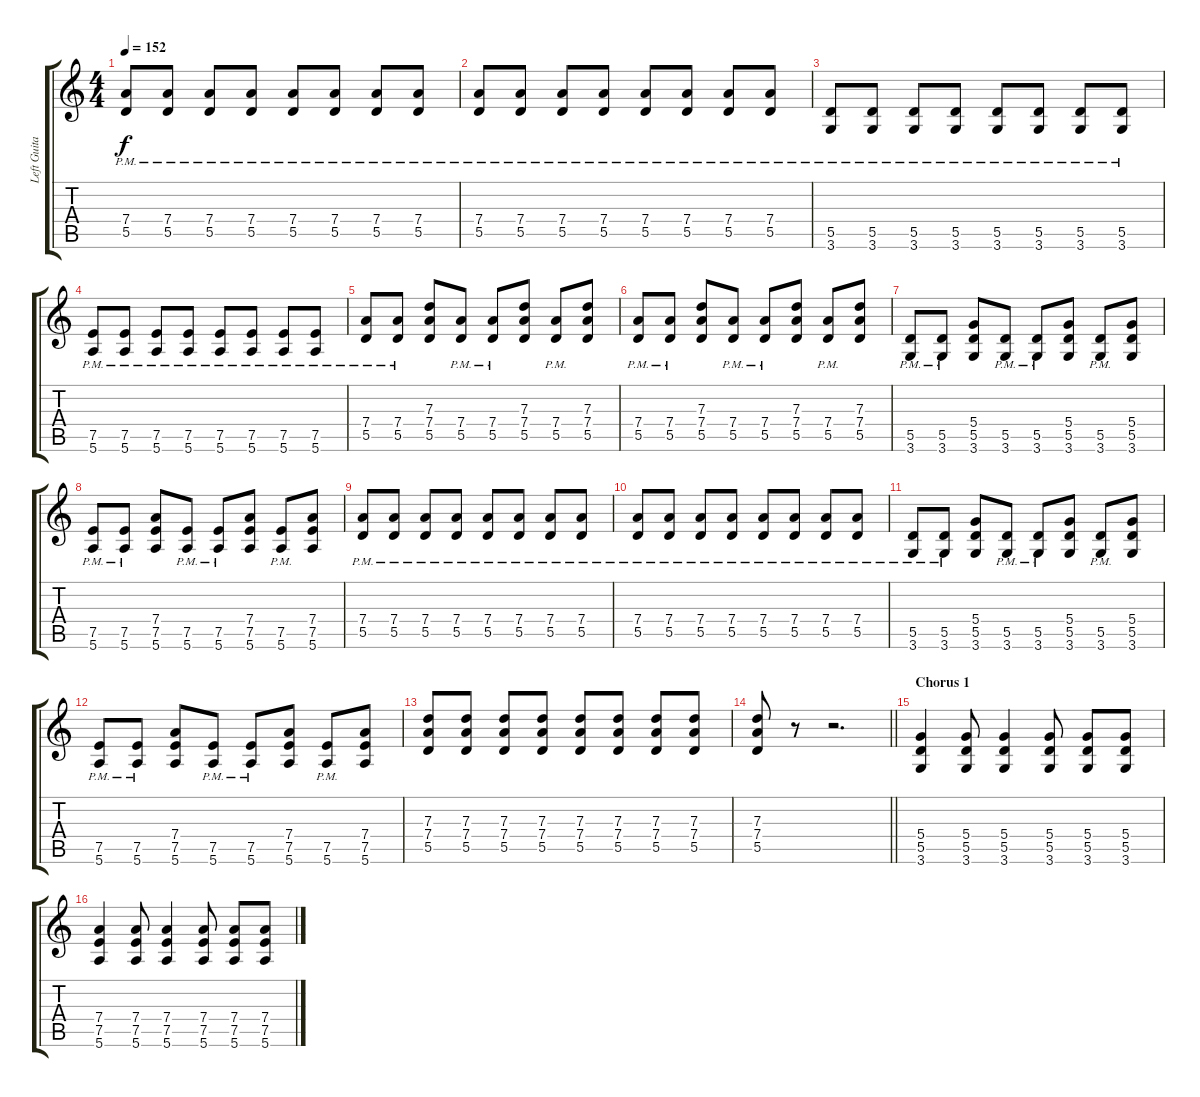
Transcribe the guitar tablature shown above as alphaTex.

\track ("Left Guitar" "Left Guita") {instrument distortionguitar}
\staff {score tabs}
\tuning (E4 B3 G3 D3 A2 E2) {hide}
\ts (4 4)
\tempo 152
\clef g2
\ks c
(7.4{pm} 5.5{pm}).8{dy f} (7.4{pm} 5.5{pm}).8 (7.4{pm} 5.5{pm}).8 (7.4{pm} 5.5{pm}).8 (7.4{pm} 5.5{pm}).8 (7.4{pm} 5.5{pm}).8 (7.4{pm} 5.5{pm}).8 (7.4{pm} 5.5{pm}).8 |
(7.4{pm} 5.5{pm}).8 (7.4{pm} 5.5{pm}).8 (7.4{pm} 5.5{pm}).8 (7.4{pm} 5.5{pm}).8 (7.4{pm} 5.5{pm}).8 (7.4{pm} 5.5{pm}).8 (7.4{pm} 5.5{pm}).8 (7.4{pm} 5.5{pm}).8 |
(5.5{pm} 3.6{pm}).8 (5.5{pm} 3.6{pm}).8 (5.5{pm} 3.6{pm}).8 (5.5{pm} 3.6{pm}).8 (5.5{pm} 3.6{pm}).8 (5.5{pm} 3.6{pm}).8 (5.5{pm} 3.6{pm}).8 (5.5{pm} 3.6{pm}).8 |
(7.5{pm} 5.6{pm}).8 (7.5{pm} 5.6{pm}).8 (7.5{pm} 5.6{pm}).8 (7.5{pm} 5.6{pm}).8 (7.5{pm} 5.6{pm}).8 (7.5{pm} 5.6{pm}).8 (7.5{pm} 5.6{pm}).8 (7.5{pm} 5.6).8 |
(7.4{pm} 5.5{pm}).8 (7.4{pm} 5.5{pm}).8 (7.3 7.4 5.5).8 (7.4{pm} 5.5{pm}).8 (7.4{pm} 5.5{pm}).8 (7.3 7.4 5.5).8 (7.4{pm} 5.5{pm}).8 (7.3 7.4 5.5).8 |
(7.4{pm} 5.5{pm}).8 (7.4{pm} 5.5{pm}).8 (7.3 7.4 5.5).8 (7.4{pm} 5.5{pm}).8 (7.4{pm} 5.5{pm}).8 (7.3 7.4 5.5).8 (7.4{pm} 5.5{pm}).8 (7.3 7.4 5.5).8 |
(5.5{pm} 3.6{pm}).8 (5.5{pm} 3.6{pm}).8 (5.4 5.5 3.6).8 (5.5{pm} 3.6{pm}).8 (5.5{pm} 3.6{pm}).8 (5.4 5.5 3.6).8 (5.5{pm} 3.6{pm}).8 (5.4 5.5 3.6).8 |
(7.5{pm} 5.6{pm}).8 (7.5{pm} 5.6{pm}).8 (7.4 7.5 5.6).8 (7.5{pm} 5.6{pm}).8 (7.5{pm} 5.6{pm}).8 (7.4 7.5 5.6).8 (7.5{pm} 5.6{pm}).8 (7.4 7.5 5.6).8 |
(7.4{pm} 5.5{pm}).8 (7.4{pm} 5.5{pm}).8 (7.4{pm} 5.5{pm}).8 (7.4{pm} 5.5{pm}).8 (7.4{pm} 5.5{pm}).8 (7.4{pm} 5.5{pm}).8 (7.4{pm} 5.5{pm}).8 (7.4{pm} 5.5{pm}).8 |
(7.4{pm} 5.5{pm}).8 (7.4{pm} 5.5{pm}).8 (7.4{pm} 5.5{pm}).8 (7.4{pm} 5.5{pm}).8 (7.4{pm} 5.5{pm}).8 (7.4{pm} 5.5{pm}).8 (7.4{pm} 5.5{pm}).8 (7.4{pm} 5.5{pm}).8 |
(5.5{pm} 3.6{pm}).8 (5.5{pm} 3.6{pm}).8 (5.4 5.5 3.6).8 (5.5{pm} 3.6{pm}).8 (5.5{pm} 3.6{pm}).8 (5.4 5.5 3.6).8 (5.5{pm} 3.6{pm}).8 (5.4 5.5 3.6).8 |
(7.5{pm} 5.6{pm}).8 (7.5{pm} 5.6{pm}).8 (7.4 7.5 5.6).8 (7.5{pm} 5.6{pm}).8 (7.5{pm} 5.6{pm}).8 (7.4 7.5 5.6).8 (7.5{pm} 5.6{pm}).8 (7.4 7.5 5.6).8 |
(7.3 7.4 5.5).8 (7.3 7.4 5.5).8 (7.3 7.4 5.5).8 (7.3 7.4 5.5).8 (7.3 7.4 5.5).8 (7.3 7.4 5.5).8 (7.3 7.4 5.5).8 (7.3 7.4 5.5).8 |
\barLineRight lightlight
(7.3 7.4 5.5).8 r.8 r.2{d} |
\section ("" "Chorus 1")
(5.4 5.5 3.6).4 (5.4 5.5 3.6).8 (5.4 5.5 3.6).4 (5.4 5.5 3.6).8 (5.4 5.5 3.6).8 (5.4 5.5 3.6).8 |
(7.4 7.5 5.6).4 (7.4 7.5 5.6).8 (7.4 7.5 5.6).4 (7.4 7.5 5.6).8 (7.4 7.5 5.6).8 (7.4 7.5 5.6).8
